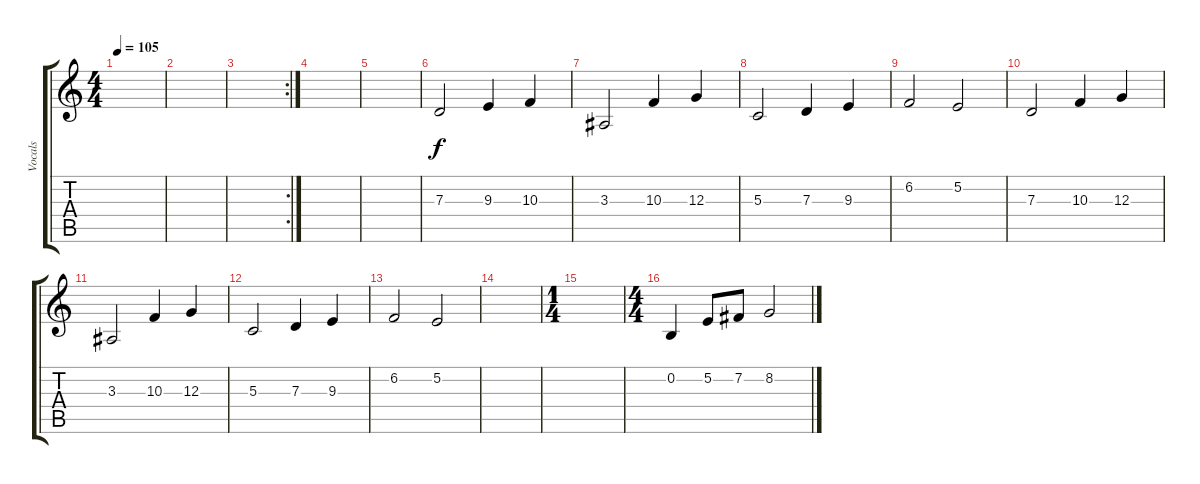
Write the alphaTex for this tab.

\track ("Vocals" "Vocals") {instrument pad7halo}
\staff {score tabs}
\tuning (E4 B3 G3 D3 A2 E2) {hide}
\ts (4 4)
\tempo 105
\clef g2
\ks c
|
|
\rc 2
|
|
|
7.3.2 9.3.4 10.3.4 |
3.3.2 10.3.4 12.3.4 |
5.3.2 7.3.4 9.3.4 |
6.2.2 5.2.2 |
7.3.2 10.3.4 12.3.4 |
3.3.2 10.3.4 12.3.4 |
5.3.2 7.3.4 9.3.4 |
6.2.2 5.2.2 |
|
\ts (1 4)
|
\ts (4 4)
0.2.4 5.2.8 7.2.8 8.2.2
